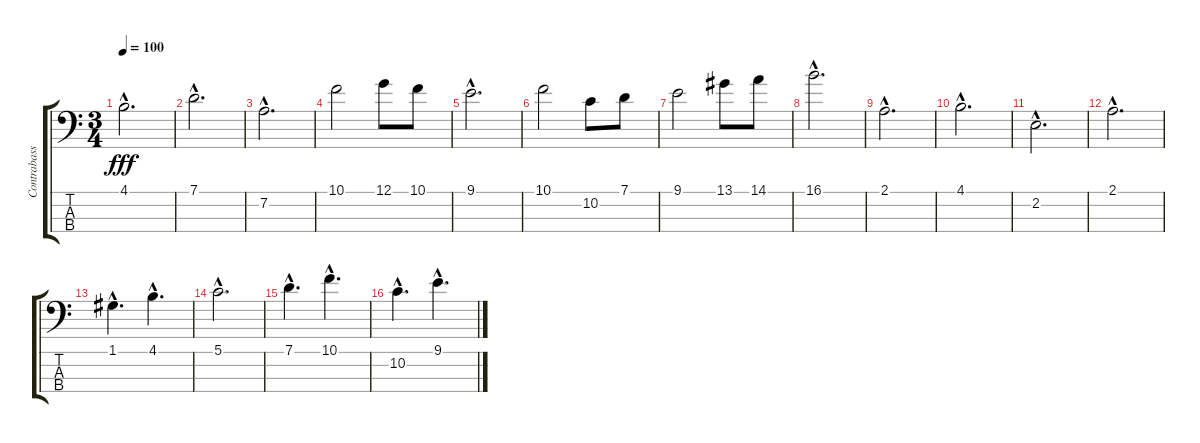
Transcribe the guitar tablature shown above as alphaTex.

\track ("Contrabass" "Contrabass") {instrument contrabass}
\staff {score tabs}
\tuning (G2 D2 A1 E1) {hide}
\ts (3 4)
\tempo 100
\clef f4
\ks c
4.1{hac}.2{d dy fff} |
7.1{hac}.2{d} |
7.2{hac}.2{d} |
10.1.2 12.1.8 10.1.8 |
9.1{hac}.2{d} |
10.1.2 10.2.8 7.1.8 |
9.1.2 13.1.8 14.1.8 |
16.1{hac}.2{d} |
\section ("" "")
2.1{hac}.2{d volume 8} |
4.1{hac}.2{d} |
2.2{hac}.2{d} |
2.1{hac}.2{d} |
1.1{hac}.4{d} 4.1{hac}.4{d} |
5.1{hac}.2{d} |
7.1{hac}.4{d} 10.1{hac}.4{d} |
10.2{hac}.4{d} 9.1{hac}.4{d}
